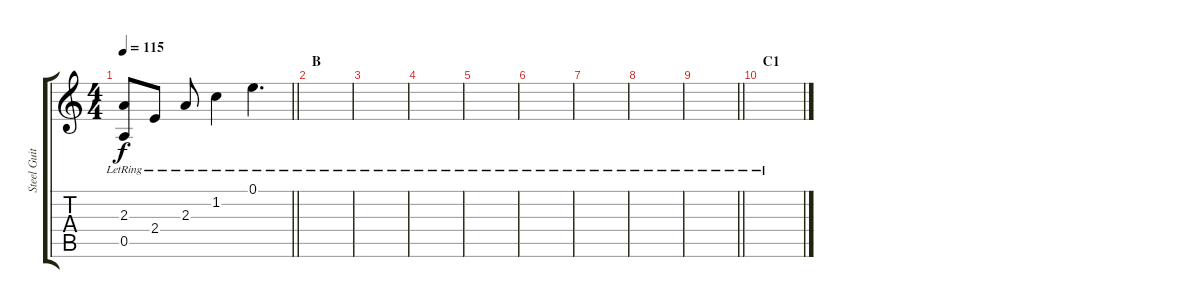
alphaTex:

\track ("Steel Guitar" "Steel Guit") {instrument acousticguitarsteel}
\staff {score tabs}
\tuning (E4 B3 G3 D3 A2 E2) {hide}
\ts (4 4)
\tempo 115
\clef g2
\barLineRight lightlight
\ks c
(2.3{lr} 0.5{lr}).8{dy f} 2.4{lr}.8 2.3{lr}.8 1.2{lr}.4 0.1{lr}.4{d} |
\section ("" "B")
|
|
|
|
|
|
|
\barLineRight lightlight
|
\section ("" "C1")
